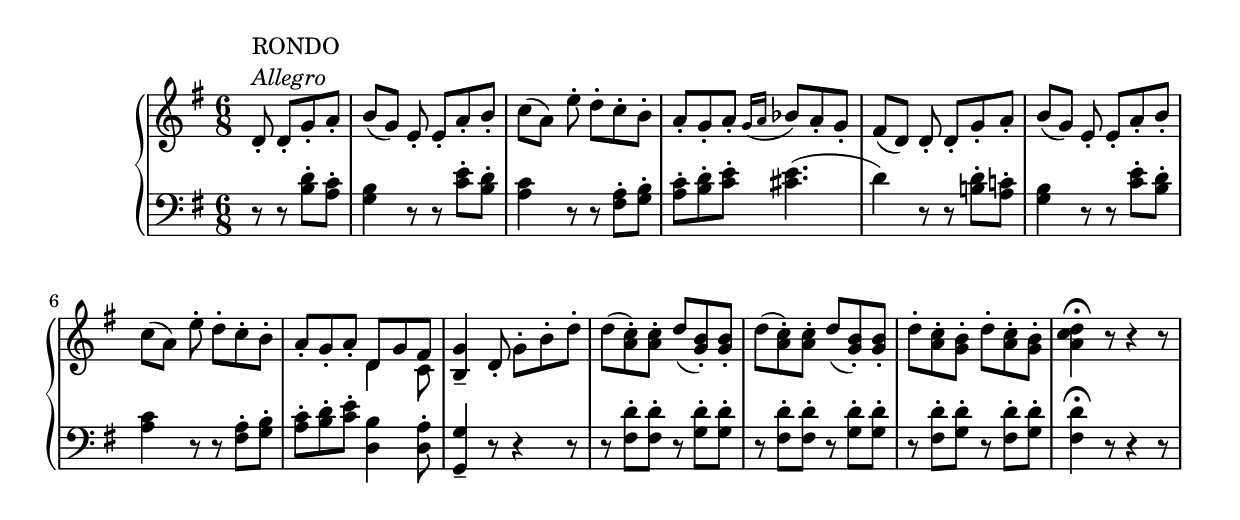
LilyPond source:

%% DO NOT EDIT this file manually; it is automatically
%% generated from LSR http://lsr.dsi.unimi.it
%% Make any changes in LSR itself, or in Documentation/snippets/new/ ,
%% and then run scripts/auxiliar/makelsr.py
%%
%% This file is in the public domain.
\version "2.16.0"

\header {
  lsrtags = "headword"

  texidoc = "
Expressive headword

"
  doctitle = "Expressive headword"
} % begin verbatim

\include "english.ly"

% NR 1.3 Expressive marks

% L. v. Beethoven, Op. 49 no. 1
% Piano sonata 19 - "Leichte Sonate"
% measures 1 - 12

%\layout {
%   \context {
%      \Score
%      \override SpacingSpanner #'base-shortest-duration =
%         #(ly:make-moment 1 20)
%   }
%}

\new PianoStaff <<

   % RH Staff
   \new Staff {
      \clef treble
      \key g \major
      \time 6/8
      \partial 2
      \once \override TextScript #'staff-padding = #2
      d'8 \staccato
      ^ \markup { \column {
         RONDO
         \italic Allegro } }
      d'8 \staccato
      g'8 \staccato
      a'8 \staccato

      |

      b'8 [ (
      g'8 ] )
      e'8 \staccato
      e' \staccato
      a'8 \staccato
      b'8 \staccato

      |

      c''8 [ (
      a'8 ] )
      e''8 \staccato
      d''8 \staccato
      c''8 \staccato
      b'8 \staccato

      |

      a'8 \staccato
      g'8 \staccato
      a'8 \staccato
      \acciaccatura { g'16 [ a'16 ] }
      bf'8
      a'8 \staccato
      g'8 \staccato

      |

      fs'8 [ (
      d'8 ] )
      d'8 \staccato
      d'8 \staccato
      g'8 \staccato
      a'8 \staccato

      |

      b'8 [ (
      g'8 ] )
      e'8 \staccato
      e'8 \staccato
      a'8 \staccato
      b'8 \staccato

      |

      c''8 [ (
      a'8 ] )
      e''8 \staccato
      d''8 \staccato
      c''8 \staccato
      b'8 \staccato

      |

      a'8 \staccato
      g'8 \staccato
      a'8 \staccato
      <<
         {
            \voiceOne
            d'8
            g'8
            fs'8
            \oneVoice
         }
         \new Voice {
            \voiceTwo
            d'4
            c'8
            \oneVoice
         }
      >>

      |

      <b g'>4 \tenuto
      d'8 \staccato
      g'8 \staccato
      b'8 \staccato
      d''8 \staccato

      |

      d''8 (
      <c'' a'>8 \staccato )
      <c'' a'>8 \staccato
      d''8 (
      <b' g'>8 \staccato )
      <b' g'>8 \staccato

      |

      d''8 (
      <c'' a'>8 \staccato )
      <c'' a'>8 \staccato
      d''8 (
      <b' g'>8 \staccato )
      <b' g'>8 \staccato

      |

      d''8 \staccato
      <c'' a'>8 \staccato
      <b' g'>8 \staccato
      d'' \staccato
      <c'' a'>8 \staccato
      <b' g'>8 \staccato

      |

      <d'' c'' a'>4 \fermata
      r8 r4 r8
   }

   % LH Staff
   \new Staff {
      \clef bass
      \key g \major
      \time 6/8
      \partial 2
      r8
      r8
      <d' b>8 \staccato
      <c' a>8 \staccato

      |

      <b g>4
      r8
      r8
      <e' c'>8 \staccato
      <d' b>8 \staccato

      |

      <c' a>4
      r8
      r8
      <a fs>8 \staccato
      <b g>8 \staccato

      |

      <c' a>8 \staccato
      <b d'>8 \staccato
      <e' c'>8 \staccato
      <e' cs'>4. (

      |

      d'4 )
      r8
      r8
      <d' b!>8 \staccato
      <c'! a>8 \staccato

      |

      <b g>4
      r8
      r8
      <e' c'>8 \staccato
      <d' b>8 \staccato

      |

      <c' a>4
      r8
      r8
      <a fs>8 \staccato
      <b g>8 \staccato

      |

      <c' a>8 \staccato
      <d' b>8 \staccato
      <e' c'>8 \staccato
      <b d>4
      <a d>8 \staccato

      |

      <g g,>4 \tenuto
      r8
      r4
      r8

      |

      r8
      <d' fs>8 \staccato
      <d' fs>8 \staccato
      r8
      <d' g>8 \staccato
      <d' g>8 \staccato

      |

      r8
      <d' fs>8 \staccato
      <d' fs>8 \staccato
      r8
      <d' g>8 \staccato
      <d' g>8 \staccato

      |

      r8
      <d' fs>8 \staccato
      <d' g>8 \staccato
      r8
      <d' fs>8 \staccato
      <d' g>8 \staccato

      |

      <d' fs>4 \fermata
      r8 r4 r8
   }

>>
